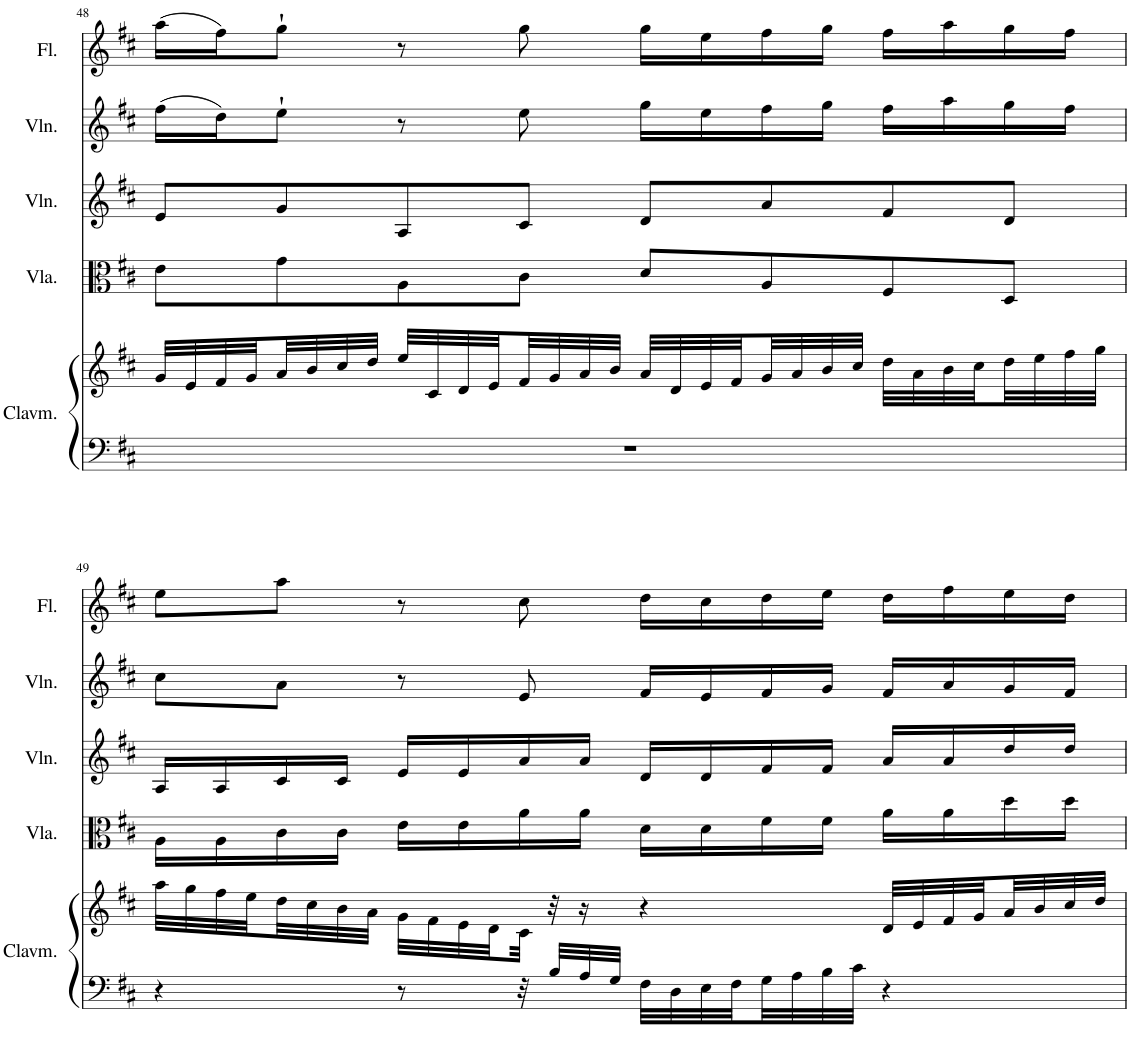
**kern	**kern	**kern	**kern	**kern	**kern
*part5	*part5	*part4	*part3	*part2	*part1
*staff6	*staff5	*staff4	*staff3	*staff2	*staff1
*I"Clavicémbalo	*	*I"Viola	*I"Violín	*I"Violín	*I"Flauta
*I'Clavm.	*	*I'Vla.	*I'Vln.	*I'Vln.	*I'Fl.
!!LO:PB:g=z
*clefF4	*clefG2	*clefC3	*clefG2	*clefG2	*clefG2
*k[f#c#]	*k[f#c#]	*k[f#c#]	*k[f#c#]	*k[f#c#]	*k[f#c#]
*M2/2	*M2/2	*M2/2	*M2/2	*M2/2	*M2/2
*met(c|)	*met(c|)	*met(c|)	*met(c|)	*met(c|)	*met(c|)
=48	=48	=48	=48	=48	=48
1r	32g/LLL	8e\L	8e/L	(16ff#\LL	(16aa\LL
.	32e/	.	.	.	.
.	32f#/	.	.	16dd\J)	16ff#\J)
.	32g/	.	.	.	.
.	32a/	8g\	8g/	8ee`\J	8gg`\J
.	32b/	.	.	.	.
.	32cc#/	.	.	.	.
.	32dd/JJJ	.	.	.	.
.	32ee/LLL	8A\	8A/	8r	8r
.	32c#/	.	.	.	.
.	32d/	.	.	.	.
.	32e/	.	.	.	.
.	32f#/	8c#\J	8c#/J	8ee\	8gg\
.	32g/	.	.	.	.
.	32a/	.	.	.	.
.	32b/JJJ	.	.	.	.
.	32a/LLL	8d/L	8d/L	16gg\LL	16gg\LL
.	32d/	.	.	.	.
.	32e/	.	.	16ee\	16ee\
.	32f#/	.	.	.	.
.	32g/	8A/	8a/	16ff#\	16ff#\
.	32a/	.	.	.	.
.	32b/	.	.	16gg\JJ	16gg\JJ
.	32cc#/JJJ	.	.	.	.
.	32dd\LLL	8F#/	8f#/	16ff#\LL	16ff#\LL
.	32a\	.	.	.	.
.	32b\	.	.	16aa\	16aa\
.	32cc#\	.	.	.	.
.	32dd\	8D/J	8d/J	16gg\	16gg\
.	32ee\	.	.	.	.
.	32ff#\	.	.	16ff#\JJ	16ff#\JJ
.	32gg\JJJ	.	.	.	.
!!LO:LB:g=z
=49	=49	=49	=49	=49	=49
4r	32aa\LLL	16A\LL	16A/LL	8cc#\L	8ee\L
.	32gg\	.	.	.	.
.	32ff#\	16A\	16A/	.	.
.	32ee\	.	.	.	.
.	32dd\	16c#\	16c#/	8a\J	8aa\J
.	32cc#\	.	.	.	.
.	32b\	16c#\JJ	16c#/JJ	.	.
.	32a\JJJ	.	.	.	.
8r	32g\LLL	16e\LL	16e/LL	8r	8r
.	32f#\	.	.	.	.
.	32e\	16e\	16e/	.	.
.	32d\	.	.	.	.
32r	32c#\JJJ	16a\	16a/	8e/	8cc#\
32B/LLL	32r	.	.	.	.
32A/	16r	16a\JJ	16a/JJ	.	.
32G/JJJ	.	.	.	.	.
32F#\LLL	4r	16d\LL	16d/LL	16f#/LL	16dd\LL
32D\	.	.	.	.	.
32E\	.	16d\	16d/	16e/	16cc#\
32F#\	.	.	.	.	.
32G\	.	16f#\	16f#/	16f#/	16dd\
32A\	.	.	.	.	.
32B\	.	16f#\JJ	16f#/JJ	16g/JJ	16ee\JJ
32c#\JJJ	.	.	.	.	.
4r	32d/LLL	16a\LL	16a/LL	16f#/LL	16dd\LL
.	32e/	.	.	.	.
.	32f#/	16a\	16a/	16a/	16ff#\
.	32g/	.	.	.	.
.	32a/	16dd\	16dd/	16g/	16ee\
.	32b/	.	.	.	.
.	32cc#/	16dd\JJ	16dd/JJ	16f#/JJ	16dd\JJ
.	32dd/JJJ	.	.	.	.
=	=	=	=	=	=
*-	*-	*-	*-	*-	*-
